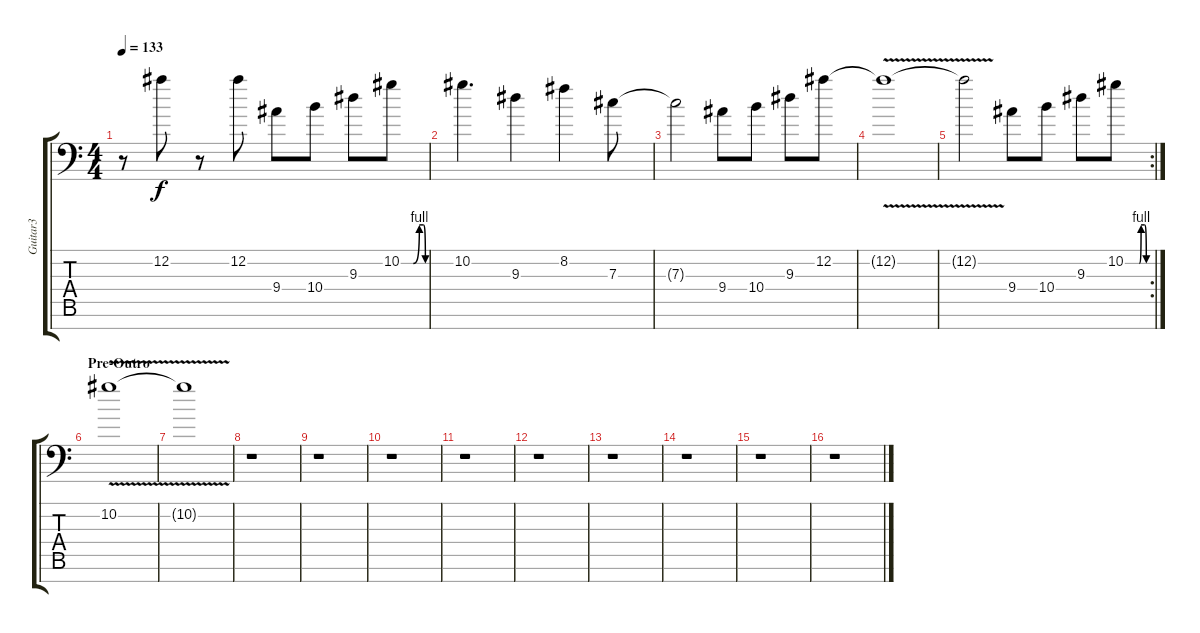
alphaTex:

\track ("Guitar3" "Guitar3") {instrument overdrivenguitar}
\staff {score tabs}
\tuning (Eb4 Bb3 Gb3 Db3 Ab2 Eb2 Ab1) {hide}
\ts (4 4)
\tempo 133
\clef f4
\ks c
r.8{dy f} 12.2.8 r.8 12.2.8 9.4.8 10.4.8 9.3.8 10.2{be (custom 0 0 30 0 45 4 55 4 60 0)}.8 |
10.2.4{d} 9.3.4 8.2.4 7.3.8 |
7.3{t}.2 9.4.8 10.4.8 9.3.8 12.2.8 |
12.2{v t}.1 |
\rc 2
12.2{v t}.2 9.4.8 10.4.8 9.3.8 10.2{be (custom 0 0 30 0 40 0 45 4 55 4 60 0)}.8 |
\section ("" "Pre-Outro")
10.2{v}.1 |
10.2{v t}.1 |
r.1 |
r.1 |
r.1 |
r.1 |
r.1 |
r.1 |
r.1 |
r.1 |
r.1
